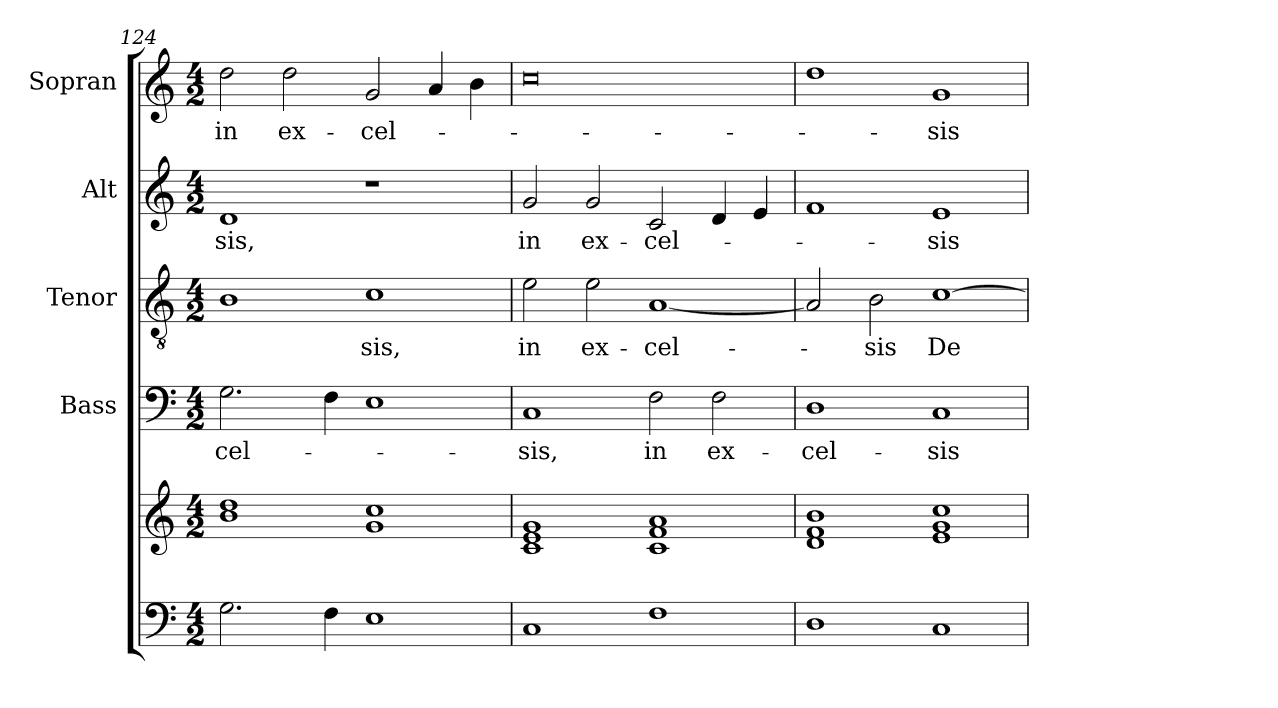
**kern	**kern	**kern	**text	**kern	**text	**kern	**text	**kern	**text
*part5	*part5	*part4	*part4	*part3	*part3	*part2	*part2	*part1	*part1
*staff6	*staff5	*staff4	*staff4	*staff3	*staff3	*staff2	*staff2	*staff1	*staff1
*	*	*I"Bass	*	*I"Tenor	*	*I"Alt	*	*I"Sopran	*
*	*	*I'B.	*	*I'T.	*	*I'A.	*	*I'S.	*
!!LO:LB:g=z
*clefF4	*clefG2	*clefF4	*	*clefGv2	*	*clefG2	*	*clefG2	*
*k[]	*k[]	*k[]	*	*k[]	*	*k[]	*	*k[]	*
*C:	*C:	*C:	*	*C:	*	*C:	*	*C:	*
*M4/2	*M4/2	*M4/2	*	*M4/2	*	*M4/2	*	*M4/2	*
=124	=124	=124	=124	=124	=124	=124	=124	=124	=124
!	!	!	!LO:LY:b	!	!	!	!LO:LY:b	!	!LO:LY:b
2.G\	1b 1dd	2.G\	-cel-	1B	.	1d	-sis,	2dd\	in
!	!	!	!	!	!	!	!	!	!LO:LY:b
.	.	.	.	.	.	.	.	2dd\	ex-
4F\	.	4F\	.	.	.	.	.	.	.
!	!	!	!	!	!LO:LY:b	!	!	!	!LO:LY:b
1E	1g 1cc	1E	.	1c	-sis,	1r	.	2g/	-cel-
.	.	.	.	.	.	.	.	4a/	.
.	.	.	.	.	.	.	.	4b\	.
=125	=125	=125	=125	=125	=125	=125	=125	=125	=125
!	!	!	!LO:LY:b	!	!LO:LY:b	!	!LO:LY:b	!	!
1C	1c 1e 1g	1C	-sis,	2e\	in	2g/	in	0cc	.
!	!	!	!	!	!LO:LY:b	!	!LO:LY:b	!	!
.	.	.	.	2e\	ex-	2g/	ex-	.	.
!	!	!	!LO:LY:b	!	!LO:LY:b	!	!LO:LY:b	!	!
1F	1c 1f 1a	2F\	in	[1A	-cel-	2c/	-cel-	.	.
!	!	!	!LO:LY:b	!	!	!	!	!	!
.	.	2F\	ex-	.	.	4d/	.	.	.
.	.	.	.	.	.	4e/	.	.	.
=126	=126	=126	=126	=126	=126	=126	=126	=126	=126
!	!	!	!LO:LY:b	!	!	!	!	!	!
1D	1d 1f 1b	1D	-cel-	2A/]	.	1f	.	1dd	.
!	!	!	!	!	!LO:LY:b	!	!	!	!
.	.	.	.	2B\	-sis	.	.	.	.
!	!	!	!LO:LY:b	!	!LO:LY:b	!	!LO:LY:b	!	!LO:LY:b
1C	1e 1g 1cc	1C	-sis	[1c	De-	1e	-sis	1g	-sis
=	=	=	=	=	=	=	=	=	=
*-	*-	*-	*-	*-	*-	*-	*-	*-	*-
